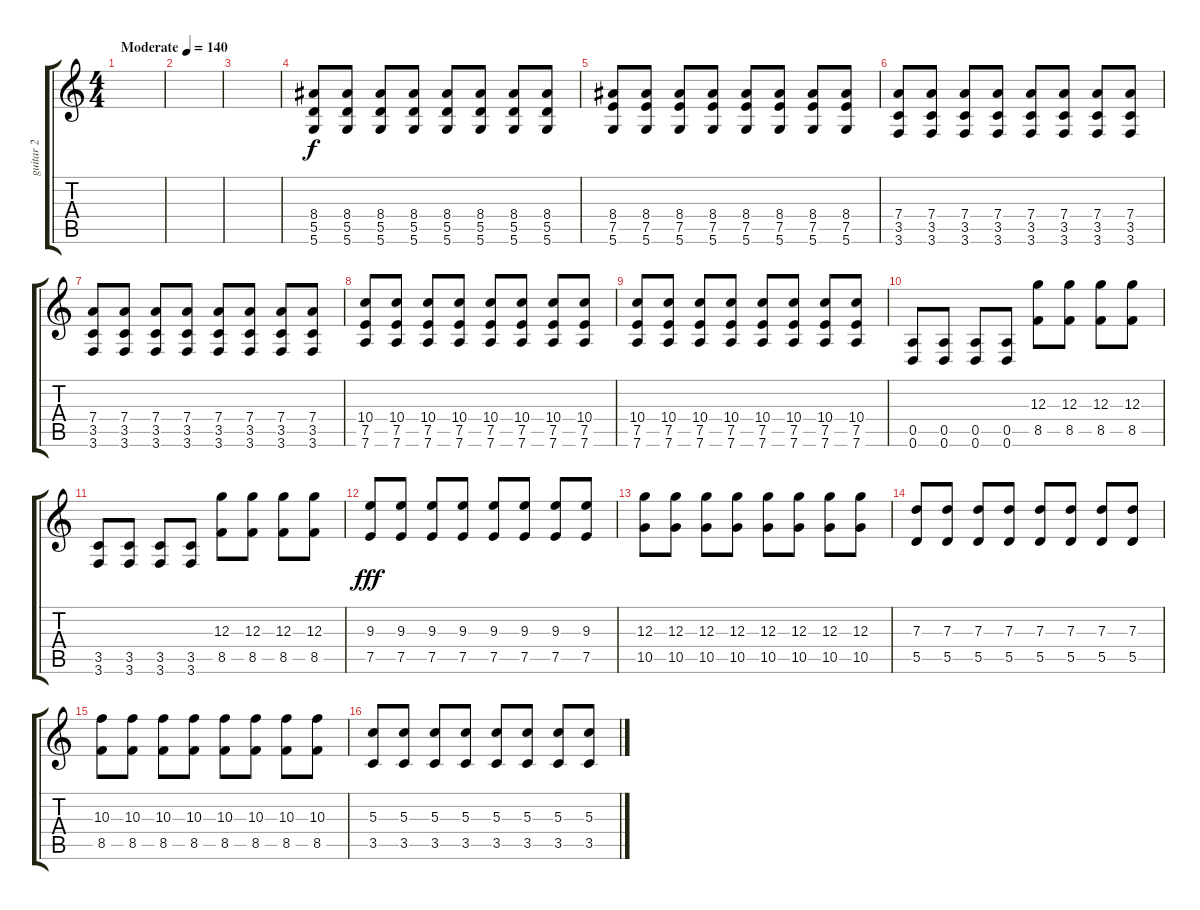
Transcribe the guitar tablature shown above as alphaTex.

\track ("guitar 2" "guitar 2") {instrument distortionguitar}
\staff {score tabs}
\tuning (E4 B3 G3 D3 A2 D2) {hide}
\ts (4 4)
\tempo (140 "Moderate")
\clef g2
\ks c
|
|
|
(8.4 5.5 5.6).8 (8.4 5.5 5.6).8 (8.4 5.5 5.6).8 (8.4 5.5 5.6).8 (8.4 5.5 5.6).8 (8.4 5.5 5.6).8 (8.4 5.5 5.6).8 (8.4 5.5 5.6).8 |
(8.4 7.5 5.6).8 (8.4 7.5 5.6).8 (8.4 7.5 5.6).8 (8.4 7.5 5.6).8 (8.4 7.5 5.6).8 (8.4 7.5 5.6).8 (8.4 7.5 5.6).8 (8.4 7.5 5.6).8 |
(7.4 3.5 3.6).8 (7.4 3.5 3.6).8 (7.4 3.5 3.6).8 (7.4 3.5 3.6).8 (7.4 3.5 3.6).8 (7.4 3.5 3.6).8 (7.4 3.5 3.6).8 (7.4 3.5 3.6).8 |
(7.4 3.5 3.6).8 (7.4 3.5 3.6).8 (7.4 3.5 3.6).8 (7.4 3.5 3.6).8 (7.4 3.5 3.6).8 (7.4 3.5 3.6).8 (7.4 3.5 3.6).8 (7.4 3.5 3.6).8 |
(10.4 7.5 7.6).8 (10.4 7.5 7.6).8 (10.4 7.5 7.6).8 (10.4 7.5 7.6).8 (10.4 7.5 7.6).8 (10.4 7.5 7.6).8 (10.4 7.5 7.6).8 (10.4 7.5 7.6).8 |
(10.4 7.5 7.6).8 (10.4 7.5 7.6).8 (10.4 7.5 7.6).8 (10.4 7.5 7.6).8 (10.4 7.5 7.6).8 (10.4 7.5 7.6).8 (10.4 7.5 7.6).8 (10.4 7.5 7.6).8 |
(0.5 0.6).8 (0.5 0.6).8 (0.5 0.6).8 (0.5 0.6).8 (12.3 8.5).8 (12.3 8.5).8 (12.3 8.5).8 (12.3 8.5).8 |
(3.5 3.6).8 (3.5 3.6).8 (3.5 3.6).8 (3.5 3.6).8 (12.3 8.5).8 (12.3 8.5).8 (12.3 8.5).8 (12.3 8.5).8 |
(9.3 7.5).8{dy fff} (9.3 7.5).8 (9.3 7.5).8 (9.3 7.5).8 (9.3 7.5).8 (9.3 7.5).8 (9.3 7.5).8 (9.3 7.5).8 |
(12.3 10.5).8 (12.3 10.5).8 (12.3 10.5).8 (12.3 10.5).8 (12.3 10.5).8 (12.3 10.5).8 (12.3 10.5).8 (12.3 10.5).8 |
(7.3 5.5).8 (7.3 5.5).8 (7.3 5.5).8 (7.3 5.5).8 (7.3 5.5).8 (7.3 5.5).8 (7.3 5.5).8 (7.3 5.5).8 |
(10.3 8.5).8 (10.3 8.5).8 (10.3 8.5).8 (10.3 8.5).8 (10.3 8.5).8 (10.3 8.5).8 (10.3 8.5).8 (10.3 8.5).8 |
(5.3 3.5).8 (5.3 3.5).8 (5.3 3.5).8 (5.3 3.5).8 (5.3 3.5).8 (5.3 3.5).8 (5.3 3.5).8 (5.3 3.5).8
